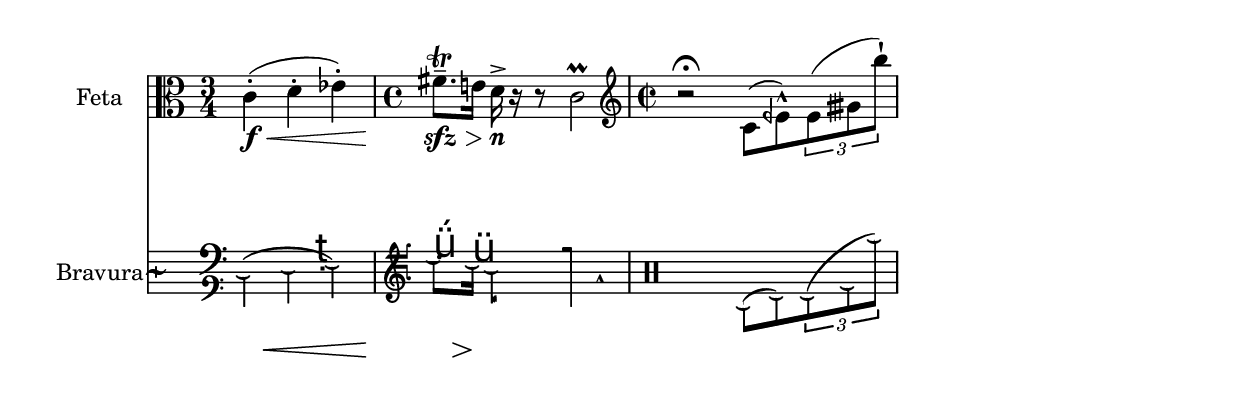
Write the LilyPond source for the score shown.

\version "2.17.97"

\include "definitions.ily"

music = \relative c' {
  \clef alto
  \time 3/4
  c4-.(\f\< d4-. es4-.) |
  \time 4/4
  fis8.---\trill\sfz\> e!16 d16->\niente r16 r8 c2-\prall |
  \time 2/2
  \clef treble
  r2-\fermata c8( eeh8)-^ \tuplet 3/2 { eeh8( gisih8 b')-! } |
}

<<
  \new Staff \with { instrumentName = "Feta" } \music
  \new Staff \with { \bravuraOn instrumentName = "Bravura" } \music
>>
